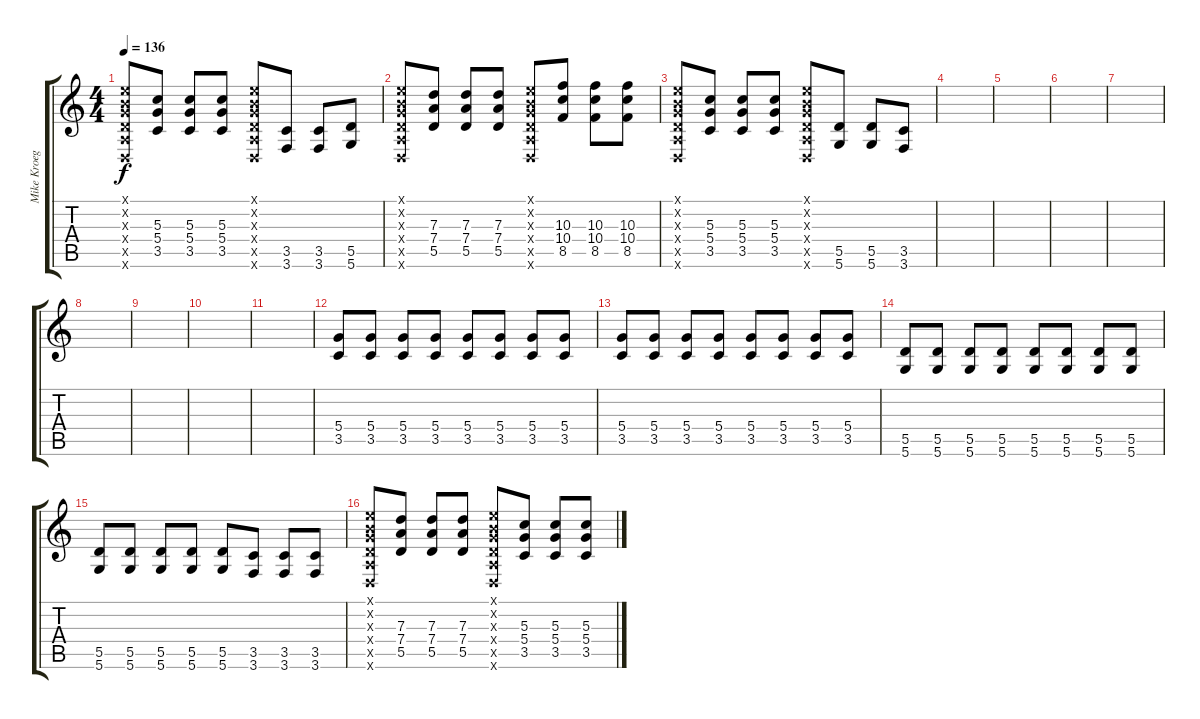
\track ("Mike Kroeger" "Mike Kroeg") {instrument overdrivenguitar}
\staff {score tabs}
\tuning (E4 B3 G3 D3 A2 D2) {hide}
\ts (4 4)
\tempo 136
\clef g2
\ks c
(0.1{x} 0.2{x} 0.3{x} 0.4{x} 0.5{x} 0.6{x}).8{dy f} (5.3 5.4 3.5).8 (5.3 5.4 3.5).8 (5.3 5.4 3.5).8 (0.1{x} 0.2{x} 0.3{x} 0.4{x} 0.5{x} 0.6{x}).8 (3.5 3.6).8 (3.5 3.6).8 (5.5 5.6).8 |
(0.1{x} 0.2{x} 0.3{x} 0.4{x} 0.5{x} 0.6{x}).8 (7.3 7.4 5.5).8 (7.3 7.4 5.5).8 (7.3 7.4 5.5).8 (0.1{x} 0.2{x} 0.3{x} 0.4{x} 0.5{x} 0.6{x}).8 (10.3 10.4 8.5).8 (10.3 10.4 8.5).8 (10.3 10.4 8.5).8 |
(0.1{x} 0.2{x} 0.3{x} 0.4{x} 0.5{x} 0.6{x}).8 (5.3 5.4 3.5).8 (5.3 5.4 3.5).8 (5.3 5.4 3.5).8 (0.1{x} 0.2{x} 0.3{x} 0.4{x} 0.5{x} 0.6{x}).8 (5.5 5.6).8 (5.5 5.6).8 (3.5 3.6).8 |
|
|
|
|
|
|
|
|
(5.4 3.5).8 (5.4 3.5).8 (5.4 3.5).8 (5.4 3.5).8 (5.4 3.5).8 (5.4 3.5).8 (5.4 3.5).8 (5.4 3.5).8 |
(5.4 3.5).8 (5.4 3.5).8 (5.4 3.5).8 (5.4 3.5).8 (5.4 3.5).8 (5.4 3.5).8 (5.4 3.5).8 (5.4 3.5).8 |
(5.5 5.6).8 (5.5 5.6).8 (5.5 5.6).8 (5.5 5.6).8 (5.5 5.6).8 (5.5 5.6).8 (5.5 5.6).8 (5.5 5.6).8 |
(5.5 5.6).8 (5.5 5.6).8 (5.5 5.6).8 (5.5 5.6).8 (5.5 5.6).8 (3.5 3.6).8 (3.5 3.6).8 (3.5 3.6).8 |
(0.1{x} 0.2{x} 0.3{x} 0.4{x} 0.5{x} 0.6{x}).8 (7.3 7.4 5.5).8 (7.3 7.4 5.5).8 (7.3 7.4 5.5).8 (0.1{x} 0.2{x} 0.3{x} 0.4{x} 0.5{x} 0.6{x}).8 (5.3 5.4 3.5).8 (5.3 5.4 3.5).8 (5.3 5.4 3.5).8
